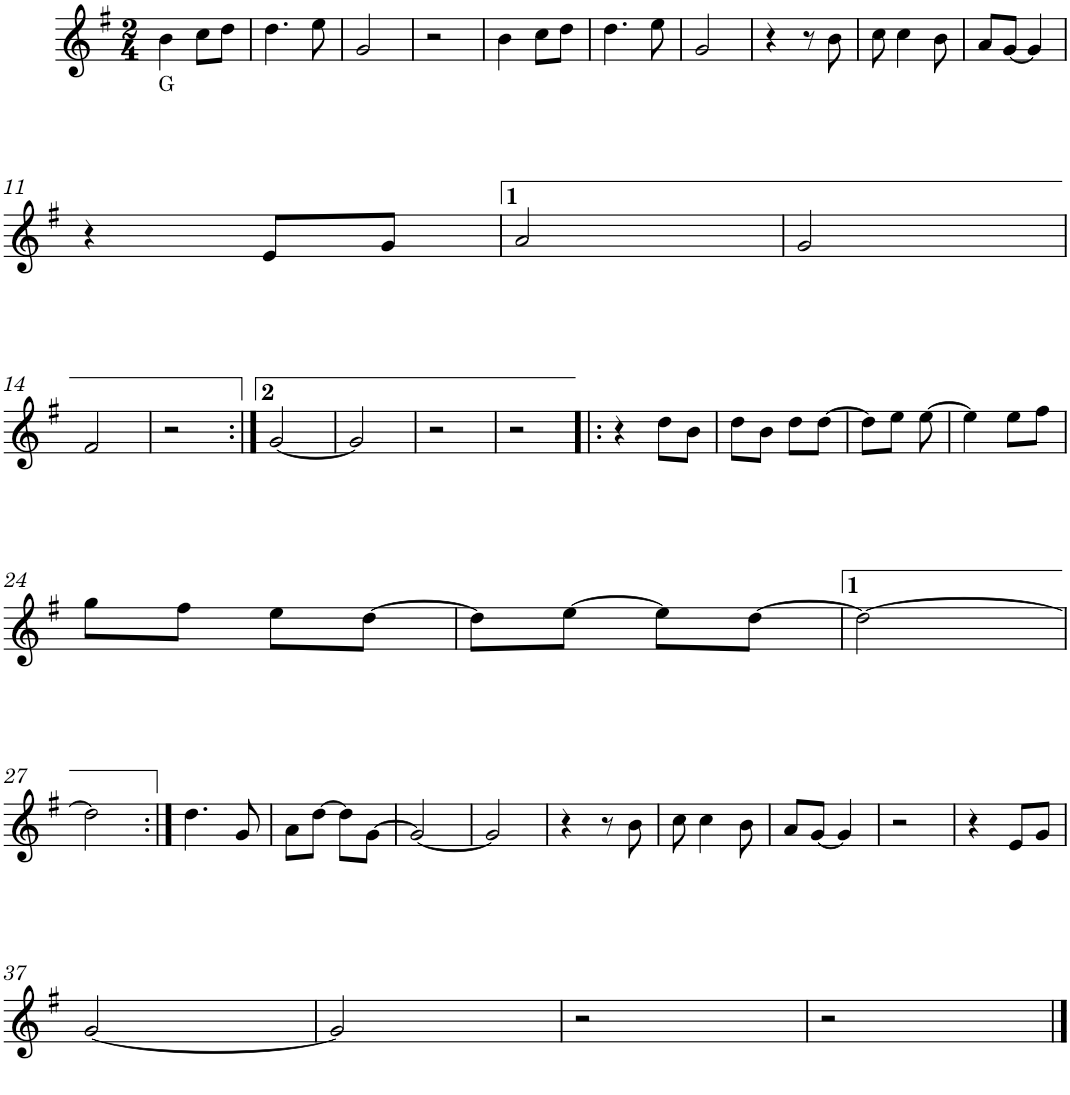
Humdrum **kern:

**kern
*part1
*staff1
*I"Piano
*I'Pno
*clefG2
*k[f#]
*M2/4
=1
!LO:TX:b:t=G
4b\
8cc\L
8dd\J
=2
4.dd\
8ee\
=3
2g/
=4
2r
=5
4b\
8cc\L
8dd\J
=6
4.dd\
8ee\
=7
2g/
=8
4r
8r
8b\
=9
8cc\
4cc\
8b\
=10
8a/L
[8g/J
4g/]
!!LO:LB:g=z
=11
4r
8e/L
8g/J
=12
2a/
=13
2g/
!!LO:LB:g=z
=14
2f#/
=15
2r
=16:|!
[2g/
=17
2g/]
=18
2r
=19
2r
=20!|:
4r
8dd\L
8b\J
=21
8dd\L
8b\J
8dd\L
[8dd\J
=22
8dd\L]
8ee\J
[8ee\
=23
4ee\]
8ee\L
8ff#\J
!!LO:LB:g=z
=24
8gg\L
8ff#\J
8ee\L
[8dd\J
=25
8dd\L]
[8ee\J
8ee\L]
[8dd\J
=26
2dd\_
!!LO:LB:g=z
=27
2dd\]
=28:|!
4.dd\
8g/
=29
8a\L
[8dd\J
8dd\L]
[8g\J
=30
2g/_
=31
2g/]
=32
4r
8r
8b\
=33
8cc\
4cc\
8b\
=34
8a/L
[8g/J
4g/]
=35
2r
=36
4r
8e/L
8g/J
!!LO:LB:g=z
=37
[2g/
=38
2g/]
=39
2r
=40
2r
==
*-
